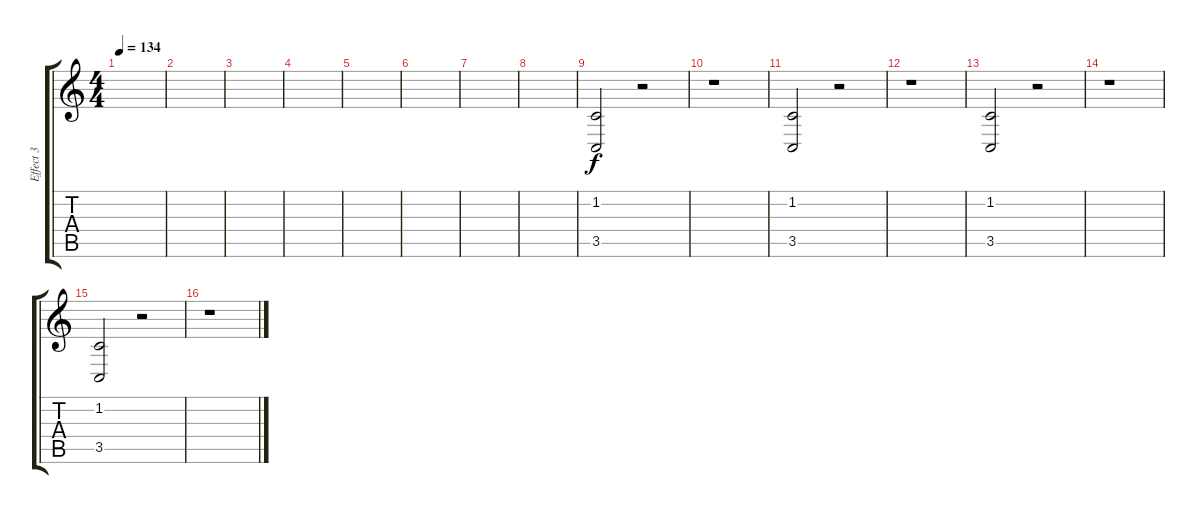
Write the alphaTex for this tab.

\track ("Effect 3" "Effect 3") {instrument reversecymbal}
\staff {score tabs}
\tuning (E4 B3 G3 D3 A2 E2) {hide}
\ts (4 4)
\tempo 134
\clef g2
\ks c
|
|
|
|
|
|
|
|
(1.2 3.5).2 r.2 |
r.1 |
(1.2 3.5).2 r.2 |
r.1 |
(1.2 3.5).2 r.2 |
r.1 |
(1.2 3.5).2 r.2 |
r.1
